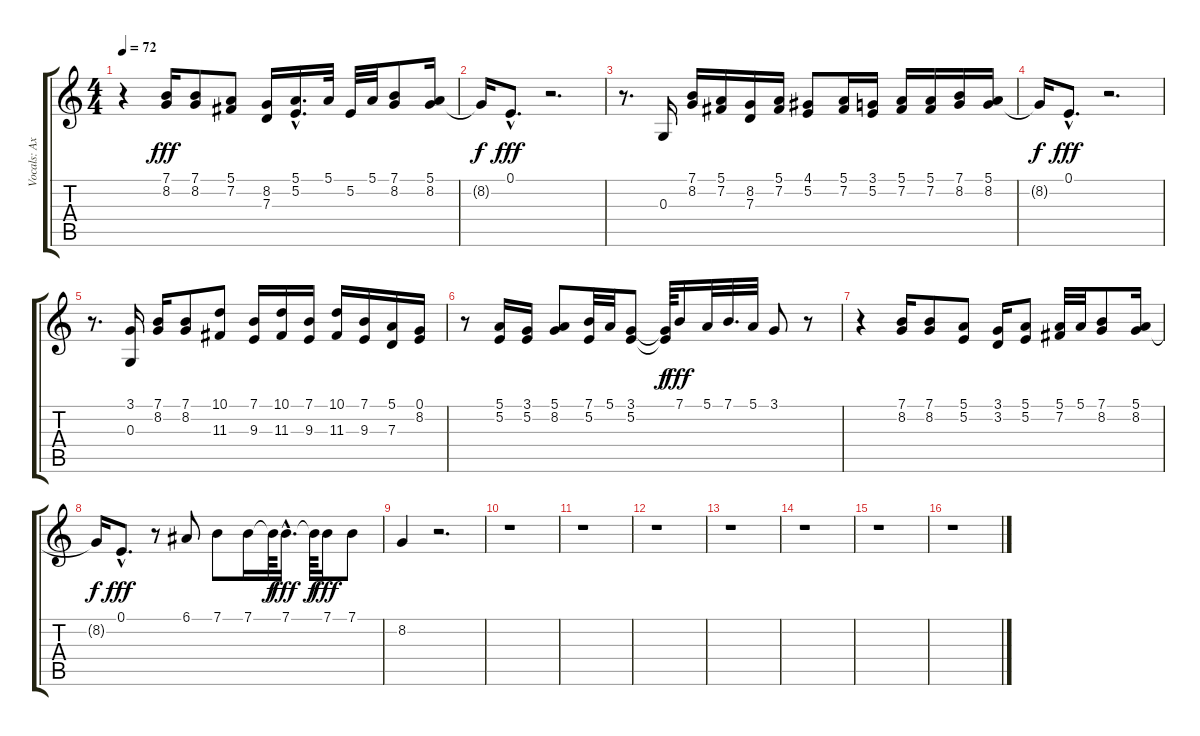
\track ("Vocals: Axl Rose" "Vocals: Ax") {instrument bassoon}
\staff {score tabs}
\tuning (E4 B3 G3 D3 A2 E2) {hide}
\ts (4 4)
\tempo 72
\clef g2
\ks c
r.4{dy fff} (7.1 8.2).16 (7.1 8.2).8 (5.1 7.2).8 (8.2 7.3).16 (5.1{hac} 5.2).16{d} 5.1.32 5.2.32 5.1.32 (7.1 8.2).8 (5.1 8.2).16 |
8.2{t}.16{dy f} 0.1{hac}.8{d dy fff} r.2{d} |
r.8{d} 0.3.16 (7.1 8.2).16 (5.1 7.2).16 (8.2 7.3).16 (5.1 7.2).16 (4.1 5.2).8 (5.1 7.2).16 (3.1 5.2).16 (5.1 7.2).16 (5.1 7.2).16 (7.1 8.2).16 (5.1 8.2).16 |
8.2{t}.16{dy f} 0.1{hac}.8{d dy fff} r.2{d} |
r.8{d} (3.1 0.3).16 (7.1 8.2).16 (7.1 8.2).8 (10.1 11.3).8 (7.1 9.3).16 (10.1 11.3).16 (7.1 9.3).16 (10.1 11.3).16 (7.1 9.3).16 (5.1 7.3).16 (0.1 8.2).16 |
r.8 (5.1 5.2).16 (3.1 5.2).16 (5.1 8.2).8 (7.1 5.2).32 5.1.32 (3.1 5.2).8 (3.1{t} 5.2{t}).64{dy f} 7.1.16{dy fff} 5.1.32 7.1.32{d} 5.1.32 3.1.8 r.8 |
r.4 (7.1 8.2).16 (7.1 8.2).8 (5.1 5.2).8 (3.1 3.2).16 (5.1 5.2).8 (5.1 7.2).32 5.1.32 (7.1 8.2).8 (5.1 8.2).16 |
8.2{t}.16{dy f} 0.1{hac}.8{d dy fff} r.8 6.1.8 7.1.8 7.1.16 7.1{t}.64{dy f} 7.1{hac}.16{d dy fff} 7.1{t}.64{dy f} 7.1.16{dy fff} 7.1.8 |
8.2.4 r.2{d} |
r.1 |
r.1 |
r.1 |
r.1 |
r.1 |
r.1 |
r.1
